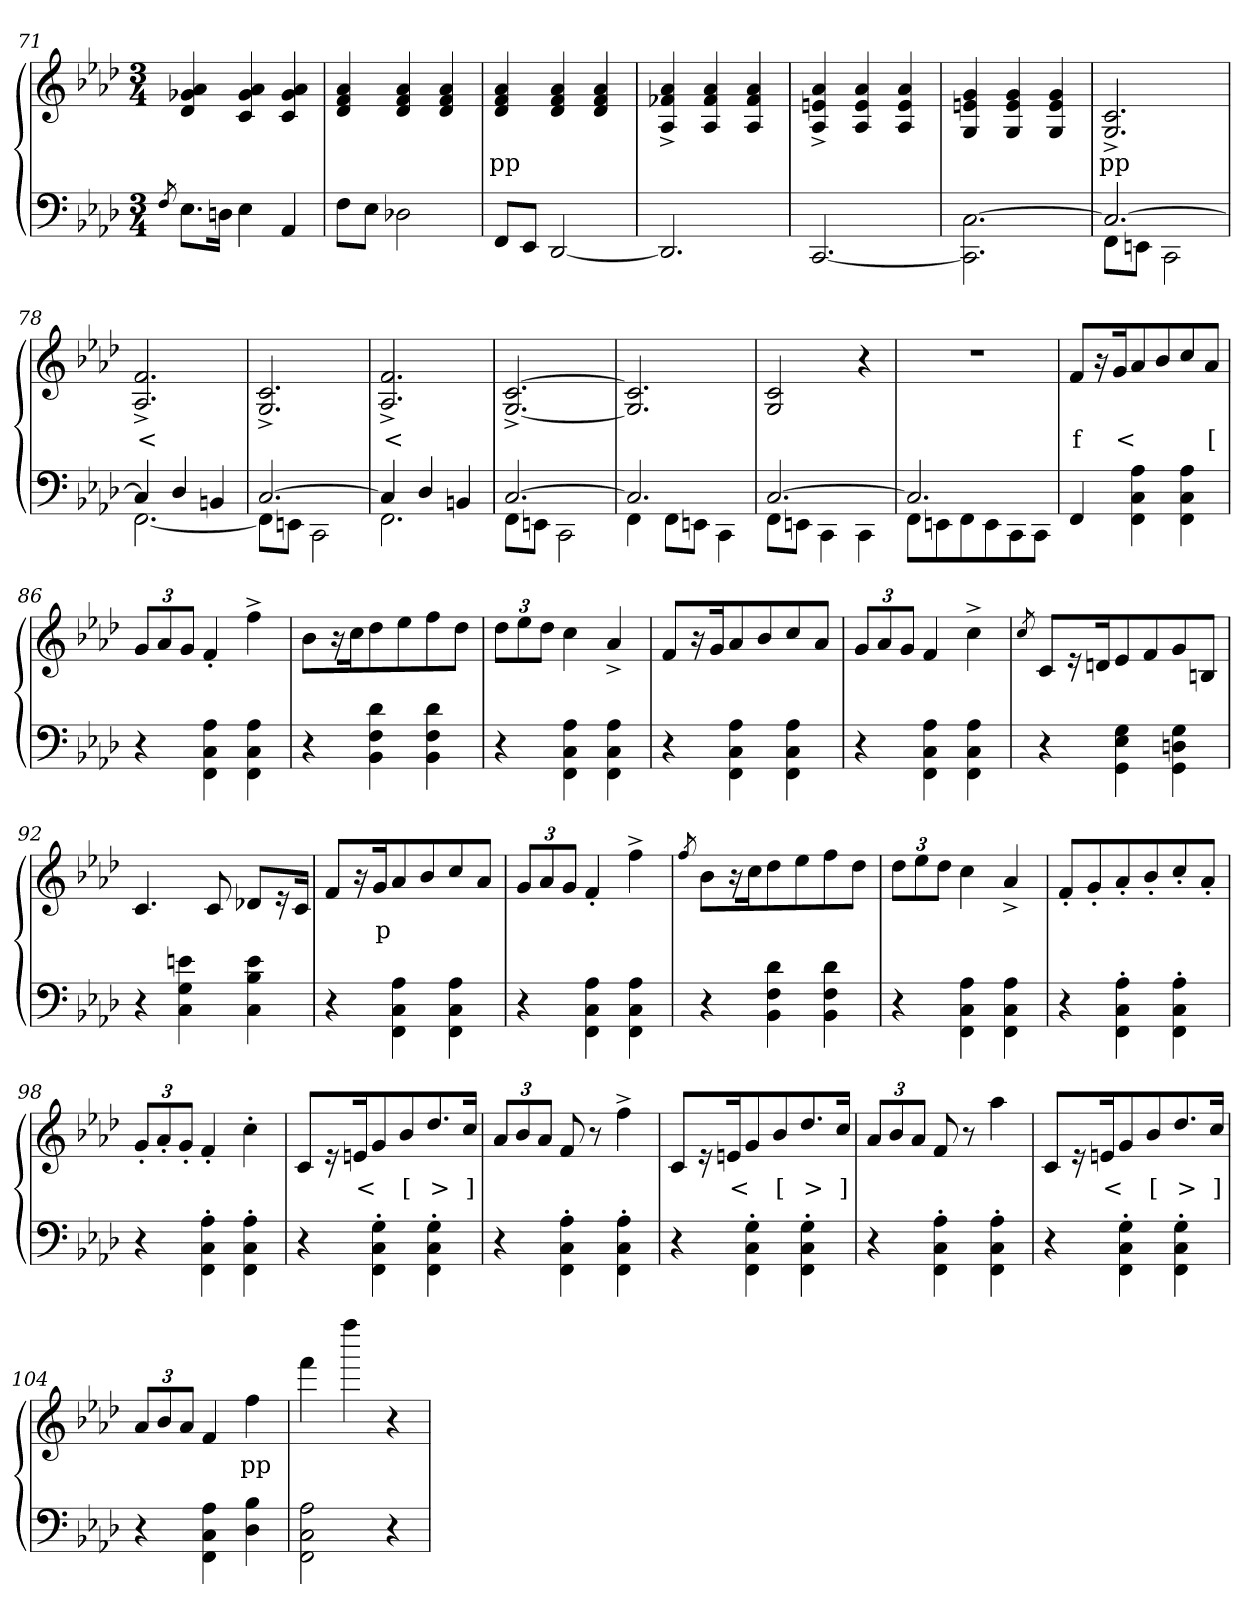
**kern	**kern	**text
*part2	*part1	*part1
*staff2	*staff1	*staff1
*clefF4	*clefG2	*
*k[b-e-a-d-]	*k[b-e-a-d-]	*
*f:	*f:	*
*M3/4	*M3/4	*
=71	=71	=71
8qF/	.	.
8.E-L	4a- 4g-X 4d-	.
16DnJk	.	.
4E-	4a- 4g- 4c	.
4AA-	4a- 4g- 4c	.
=72	=72	=72
8FL	4a- 4f 4d-	.
8E-J	.	.
2D-X	4a- 4f 4d-	.
.	4a- 4f 4d-	.
=73	=73	=73
8FFL	4a- 4f 4d-	pp
8EE-J	.	.
[2DD-	4a- 4f 4d-	.
.	4a- 4f 4d-	.
=74	=74	=74
2.DD-/]	4a-^> 4f-X^> 4A-^>	.
.	4a- 4f- 4A-	.
.	4a- 4f- 4A-	.
=75	=75	=75
[2.CC/	4a-^> 4en^> 4A-^>	.
.	4a- 4e 4A-	.
.	4a- 4e 4A-	.
=76	=76	=76
[2.C 2.CC\]	4g 4en 4G	.
.	4g 4e 4G	.
.	4g 4e 4G	.
=77	=77	=77
*^	*	*
2.C_	8FF\L	2.c^> 2.G^>	pp
.	8EEn\J	.	.
.	2CC\	.	.
=78	=78	=78	=78
4C]	[2.FF\	2.f^> 2.A-^>	<
4D-	.	.	.
4BBn	.	.	.
=79	=79	=79	=79
[2.C	8FF\L]	2.c^> 2.G^>	.
.	8EEn\J	.	.
.	2CC\	.	.
=80	=80	=80	=80
4C]	2.FF\	2.f^> 2.A-^>	<
4D-	.	.	.
4BBn	.	.	.
=81	=81	=81	=81
[2.C	8FF\L	[2.c^> [2.G^>	.
.	8EEn\J	.	.
.	2CC\	.	.
=82	=82	=82	=82
2.C]	4FF\	2.c] 2.G]	.
.	8FF\L	.	.
.	8EEn\J	.	.
.	4CC\	.	.
=83	=83	=83	=83
[2.C	8FF\L	2c 2G	.
.	8EEn\J	.	.
.	4CC\	.	.
.	4CC\	4r	.
=84	=84	=84	=84
2.C]	8FFL	2.r	.
.	8EEn	.	.
.	8FF	.	.
.	8EE	.	.
.	8CC	.	.
.	8CCJ	.	.
*v	*v	*	*
=85	=85	=85
4FF	8fL	f
.	16r	.
.	16g	<
4A- 4C 4FF\	8a-	.
.	8b-	.
4A- 4C 4FF\	8cc	.
.	8a-J	[
=86	=86	=86
4r	12gL	.
.	12a-	.
.	12gJ	.
4A- 4C 4FF\	4f'>	.
4A- 4C 4FF\	4ff^>	.
=87	=87	=87
4r	8b-L	.
.	16r	.
.	16cc	.
4d- 4F 4BB-	8dd-	.
.	8ee-	.
4d- 4F 4BB-	8ff	.
.	8dd-J	.
=88	=88	=88
4r	12dd-L	.
.	12ee-	.
.	12dd-J	.
4A- 4C 4FF\	4cc	.
4A- 4C 4FF\	4a-^>/	.
=89	=89	=89
4r	8fL	.
.	16r	.
.	16g	.
4A- 4C 4FF\	8a-	.
.	8b-	.
4A- 4C 4FF\	8cc	.
.	8a-J	.
=90	=90	=90
4r	12gL	.
.	12a-	.
.	12gJ	.
4A- 4C 4FF\	4f	.
4A- 4C 4FF\	4cc^>	.
=91	=91	=91
.	8qcc/	.
4r	8cL	.
.	16r	.
.	16dn	.
4G 4E- 4GG\	8e-	.
.	8f	.
4G 4Dn 4GG\	8g	.
.	8BnJ	.
=92	=92	=92
4r	4.c	.
4en 4G 4C	.	.
.	8c	.
4e 4B- 4C	8d-XL	.
.	16r	.
.	16cJk	.
=93	=93	=93
4r	8fL	.
.	16r	.
.	16g	p
4A- 4C 4FF\	8a-	.
.	8b-	.
4A- 4C 4FF\	8cc	.
.	8a-J	.
=94	=94	=94
4r	12gL	.
.	12a-	.
.	12gJ	.
4A- 4C 4FF\	4f'>	.
4A- 4C 4FF\	4ff^>	.
=95	=95	=95
.	8qff/	.
4r	8b-L	.
.	16r	.
.	16cc	.
4d- 4F 4BB-	8dd-	.
.	8ee-	.
4d- 4F 4BB-	8ff	.
.	8dd-J	.
=96	=96	=96
4r	12dd-L	.
.	12ee-	.
.	12dd-J	.
4A- 4C 4FF\	4cc	.
4A- 4C 4FF\	4a-^>/	.
=97	=97	=97
4r	8f'>L	.
.	8g'>	.
4A-'> 4C'> 4FF\'>	8a-'>	.
.	8b-'>	.
4A-'> 4C'> 4FF\'>	8cc'>	.
.	8a-'>J	.
=98	=98	=98
4r	12g'>L	.
.	12a-'>	.
.	12g'>J	.
4A-'> 4C'> 4FF\'>	4f'>	.
4A-'> 4C'> 4FF\'>	4cc'>\	.
=99	=99	=99
4r	8cL	.
.	16r	.
.	16en	<
4G'> 4C'> 4FF\'>	8g	.
.	8b-	[
4G'> 4C'> 4FF\'>	8.dd-	>
.	16ccJk	]
=100	=100	=100
4r	12a-L	.
.	12b-	.
.	12a-J	.
4A-'> 4C'> 4FF\'>	8f	.
.	8r	.
4A-'> 4C'> 4FF\'>	4ff^>	.
=101	=101	=101
4r	8cL	.
.	16r	.
.	16en	<
4G'> 4C'> 4FF\'>	8g	.
.	8b-	[
4G'> 4C'> 4FF\'>	8.dd-	>
.	16ccJk	]
=102	=102	=102
4r	12a-L	.
.	12b-	.
.	12a-J	.
4A-'> 4C'> 4FF\'>	8f	.
.	8r	.
4A-'> 4C'> 4FF\'>	4aa-	.
=103	=103	=103
4r	8cL	.
.	16r	.
.	16en	<
4G'> 4C'> 4FF\'>	8g	.
.	8b-	[
4G'> 4C'> 4FF\'>	8.dd-	>
.	16ccJk	]
=104	=104	=104
4r	12a-L	.
.	12b-	.
.	12a-J	.
4A- 4C 4FF\	4f	.
4B- 4D-	4ff	pp
=105	=105	=105
2A- 2C 2FF\	4fff	.
.	4ffff	.
4r	4r	.
=	=	=
*-	*-	*-
